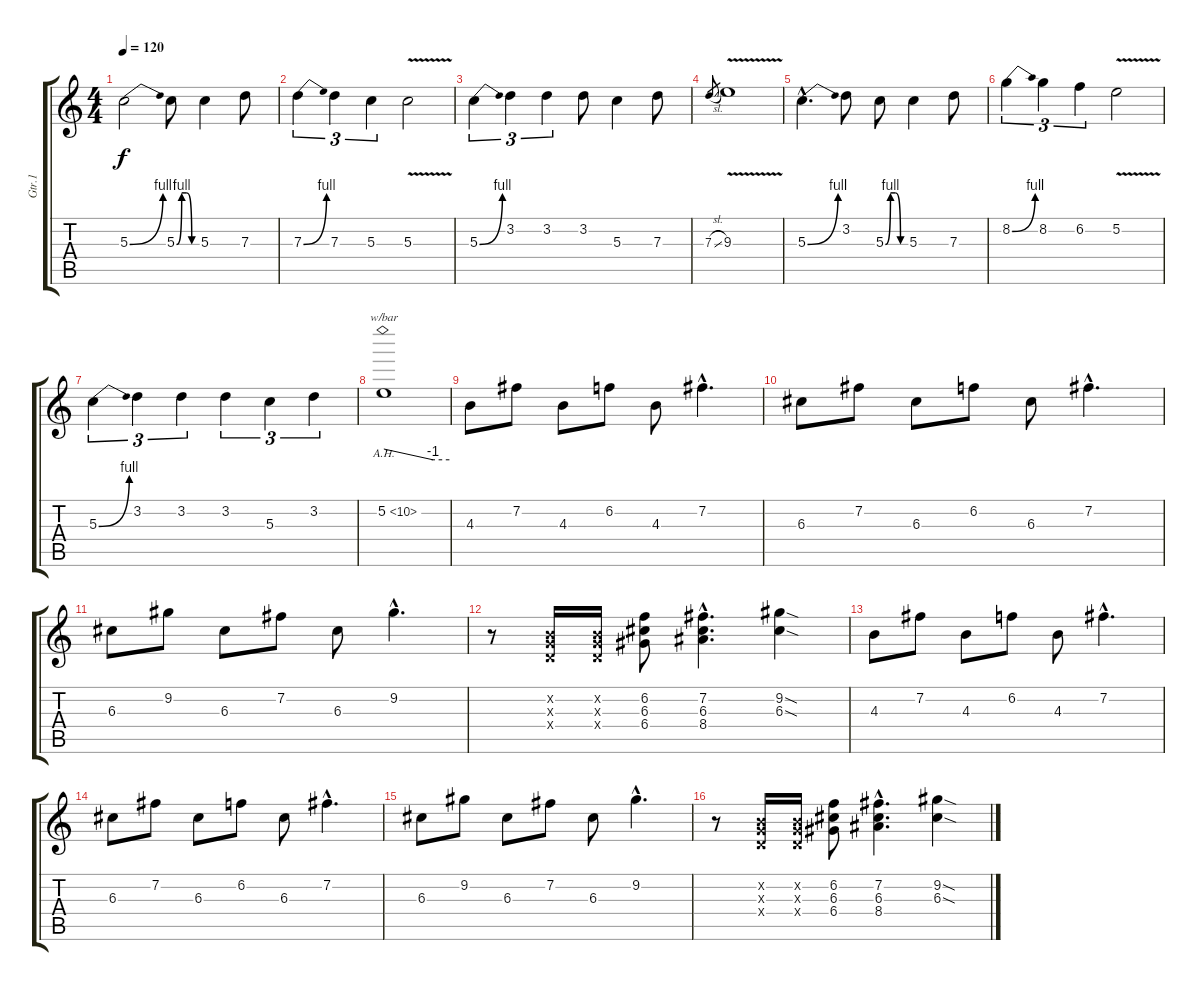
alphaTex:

\track ("Gtr.1" "Gtr.1") {instrument distortionguitar}
\staff {score tabs}
\tuning (E4 B3 G3 D3 A2 E2) {hide}
\ts (4 4)
\tempo 120
\clef g2
\ks c
5.3{be (bend 0 0 60 4)}.2{dy f} 5.3{be (custom 0 0 15 4 30 4 45 0 60 0)}.8 5.3.4 7.3.8 |
7.3{be (bend 0 0 60 4)}.4{tu (3 2)} 7.3.4{tu (3 2)} 5.3.4{tu (3 2)} 5.3{v}.2 |
5.3{be (bend 0 0 60 4)}.4{tu (3 2)} 3.2.4{tu (3 2)} 3.2.4{tu (3 2)} 3.2.8 5.3.4 7.3.8 |
7.3{sl}.8{gr} 9.3{v}.1 |
5.3{be (bend 0 0 60 4) hac}.4{d} 3.2.8 5.3{be (custom 0 0 15 4 30 4 45 0 60 0)}.8 5.3.4 7.3.8 |
8.2{be (bend 0 0 60 4)}.4{tu (3 2)} 8.2.4{tu (3 2)} 6.2.4{tu (3 2)} 5.2{v}.2 |
5.3{be (bend 0 0 60 4)}.4{tu (3 2)} 3.2.4{tu (3 2)} 3.2.4{tu (3 2)} 3.2.4{tu (3 2)} 5.3.4{tu (3 2)} 3.2.4{tu (3 2)} |
5.2{ah 5}.1{tbe (custom default 0 0 45 -4 60 -4)} |
4.3.8 7.2.8 4.3.8 6.2.8 4.3.8 7.2{hac}.4{d} |
6.3.8 7.2.8 6.3.8 6.2.8 6.3.8 7.2{hac}.4{d} |
6.3.8 9.2.8 6.3.8 7.2.8 6.3.8 9.2{hac}.4{d} |
r.8 (0.2{x} 0.3{x} 0.4{x}).16 (0.2{x} 0.3{x} 0.4{x}).16 (6.2 6.3 6.4).8 (7.2{hac} 6.3{hac} 8.4{hac}).4{d} (9.2{sod} 6.3{sod}).4 |
4.3.8 7.2.8 4.3.8 6.2.8 4.3.8 7.2{hac}.4{d} |
6.3.8 7.2.8 6.3.8 6.2.8 6.3.8 7.2{hac}.4{d} |
6.3.8 9.2.8 6.3.8 7.2.8 6.3.8 9.2{hac}.4{d} |
r.8 (0.2{x} 0.3{x} 0.4{x}).16 (0.2{x} 0.3{x} 0.4{x}).16 (6.2 6.3 6.4).8 (7.2{hac} 6.3{hac} 8.4{hac}).4{d} (9.2{sod} 6.3{sod}).4
